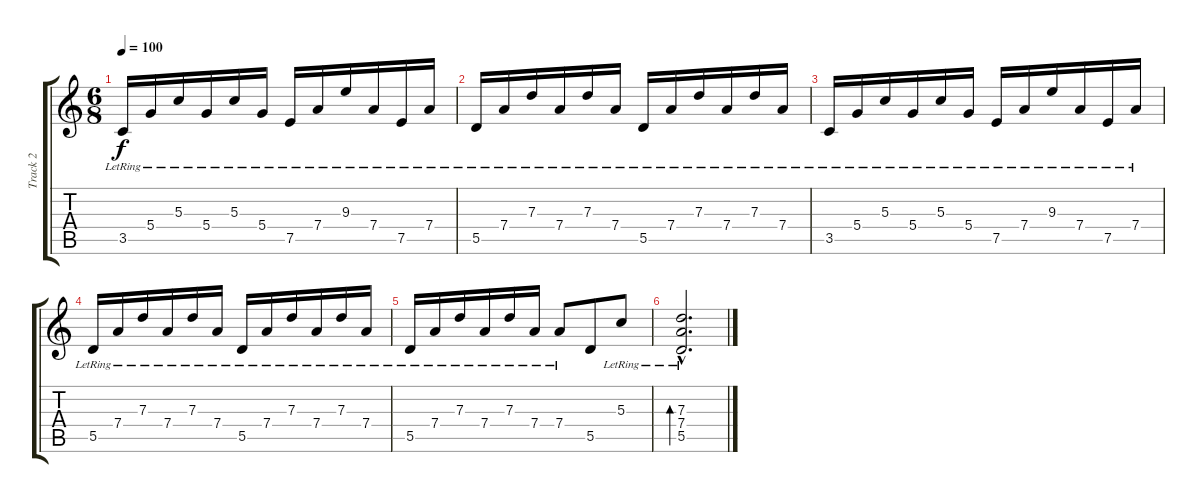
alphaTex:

\track ("Track 2" "Track 2") {instrument distortionguitar}
\staff {score tabs}
\tuning (E4 B3 G3 D3 A2 E2) {hide}
\ts (6 8)
\tempo 100
\clef g2
\ks c
3.5{lr}.16{dy f} 5.4{lr}.16 5.3{lr}.16 5.4{lr}.16 5.3{lr}.16 5.4{lr}.16 7.5{lr}.16 7.4{lr}.16 9.3{lr}.16 7.4{lr}.16 7.5{lr}.16 7.4{lr}.16 |
5.5{lr}.16 7.4{lr}.16 7.3{lr}.16 7.4{lr}.16 7.3{lr}.16 7.4{lr}.16 5.5{lr}.16 7.4{lr}.16 7.3{lr}.16 7.4{lr}.16 7.3{lr}.16 7.4{lr}.16 |
3.5{lr}.16 5.4{lr}.16 5.3{lr}.16 5.4{lr}.16 5.3{lr}.16 5.4{lr}.16 7.5{lr}.16 7.4{lr}.16 9.3{lr}.16 7.4{lr}.16 7.5{lr}.16 7.4{lr}.16 |
5.5{lr}.16 7.4{lr}.16 7.3{lr}.16 7.4{lr}.16 7.3{lr}.16 7.4{lr}.16 5.5{lr}.16 7.4{lr}.16 7.3{lr}.16 7.4{lr}.16 7.3{lr}.16 7.4{lr}.16 |
5.5{lr}.16 7.4{lr}.16 7.3{lr}.16 7.4{lr}.16 7.3{lr}.16 7.4{lr}.16 7.4{lr}.8 5.5.8 5.3{lr}.8 |
(7.3{hac} 7.4{hac lr} 5.5{hac lr}).2{d bd 120}
